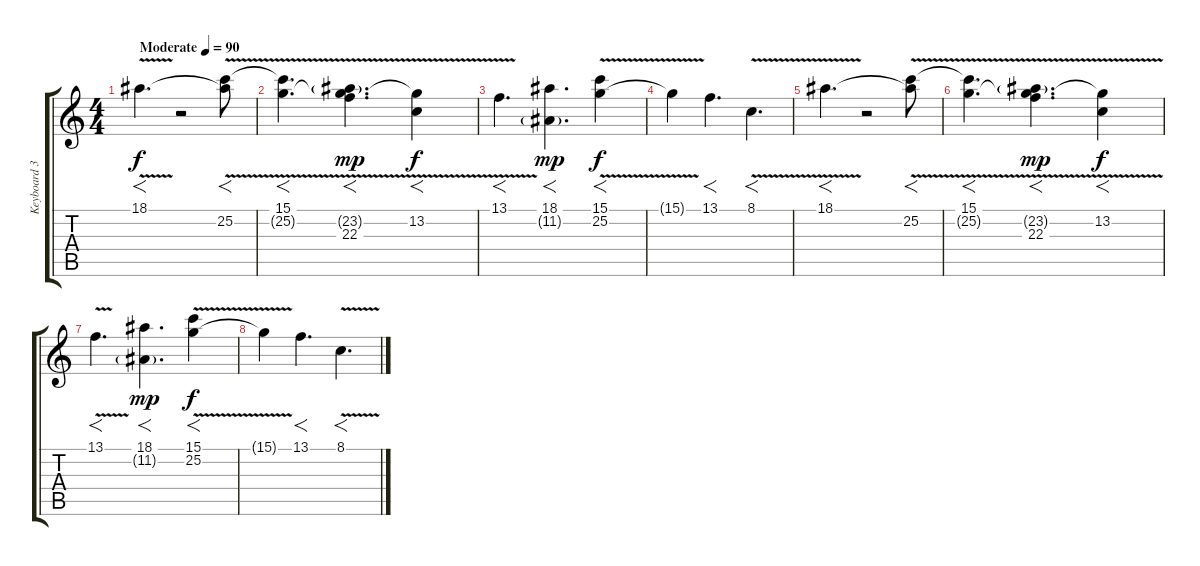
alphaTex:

\track ("Keyboard 3" "Keyboard 3") {instrument pad7halo}
\staff {score tabs}
\tuning (E4 B3 G3 D3 A2 E2) {hide}
\ts (4 4)
\tempo (90 "Moderate")
\clef g2
\ks c
18.1{v}.4{f d dy f volume 2 instrument pad7halo} r.2 (18.1{v t} 25.2).8{f} |
(15.1 25.2{v t}).4{f d} (15.1{v t} 23.2{g} 22.3).4{f d dy mp} (15.1{t} 13.2).4{f dy f} |
13.1{v}.4{f d} (18.1 11.2{g}).4{f d dy mp} (15.1{v} 25.2).4{f dy f} |
15.1{t}.4 13.1.4{f d} 8.1{v}.4{f d} |
18.1{v}.4{f d} r.2 (18.1{v t} 25.2).8{f} |
(15.1 25.2{v t}).4{f d} (15.1{v t} 23.2{g} 22.3).4{f d dy mp} (15.1{t} 13.2).4{f dy f} |
13.1{v}.4{f d} (18.1 11.2{g}).4{f d dy mp} (15.1{v} 25.2).4{f dy f} |
15.1{t}.4 13.1.4{f d} 8.1{v}.4{f d}
